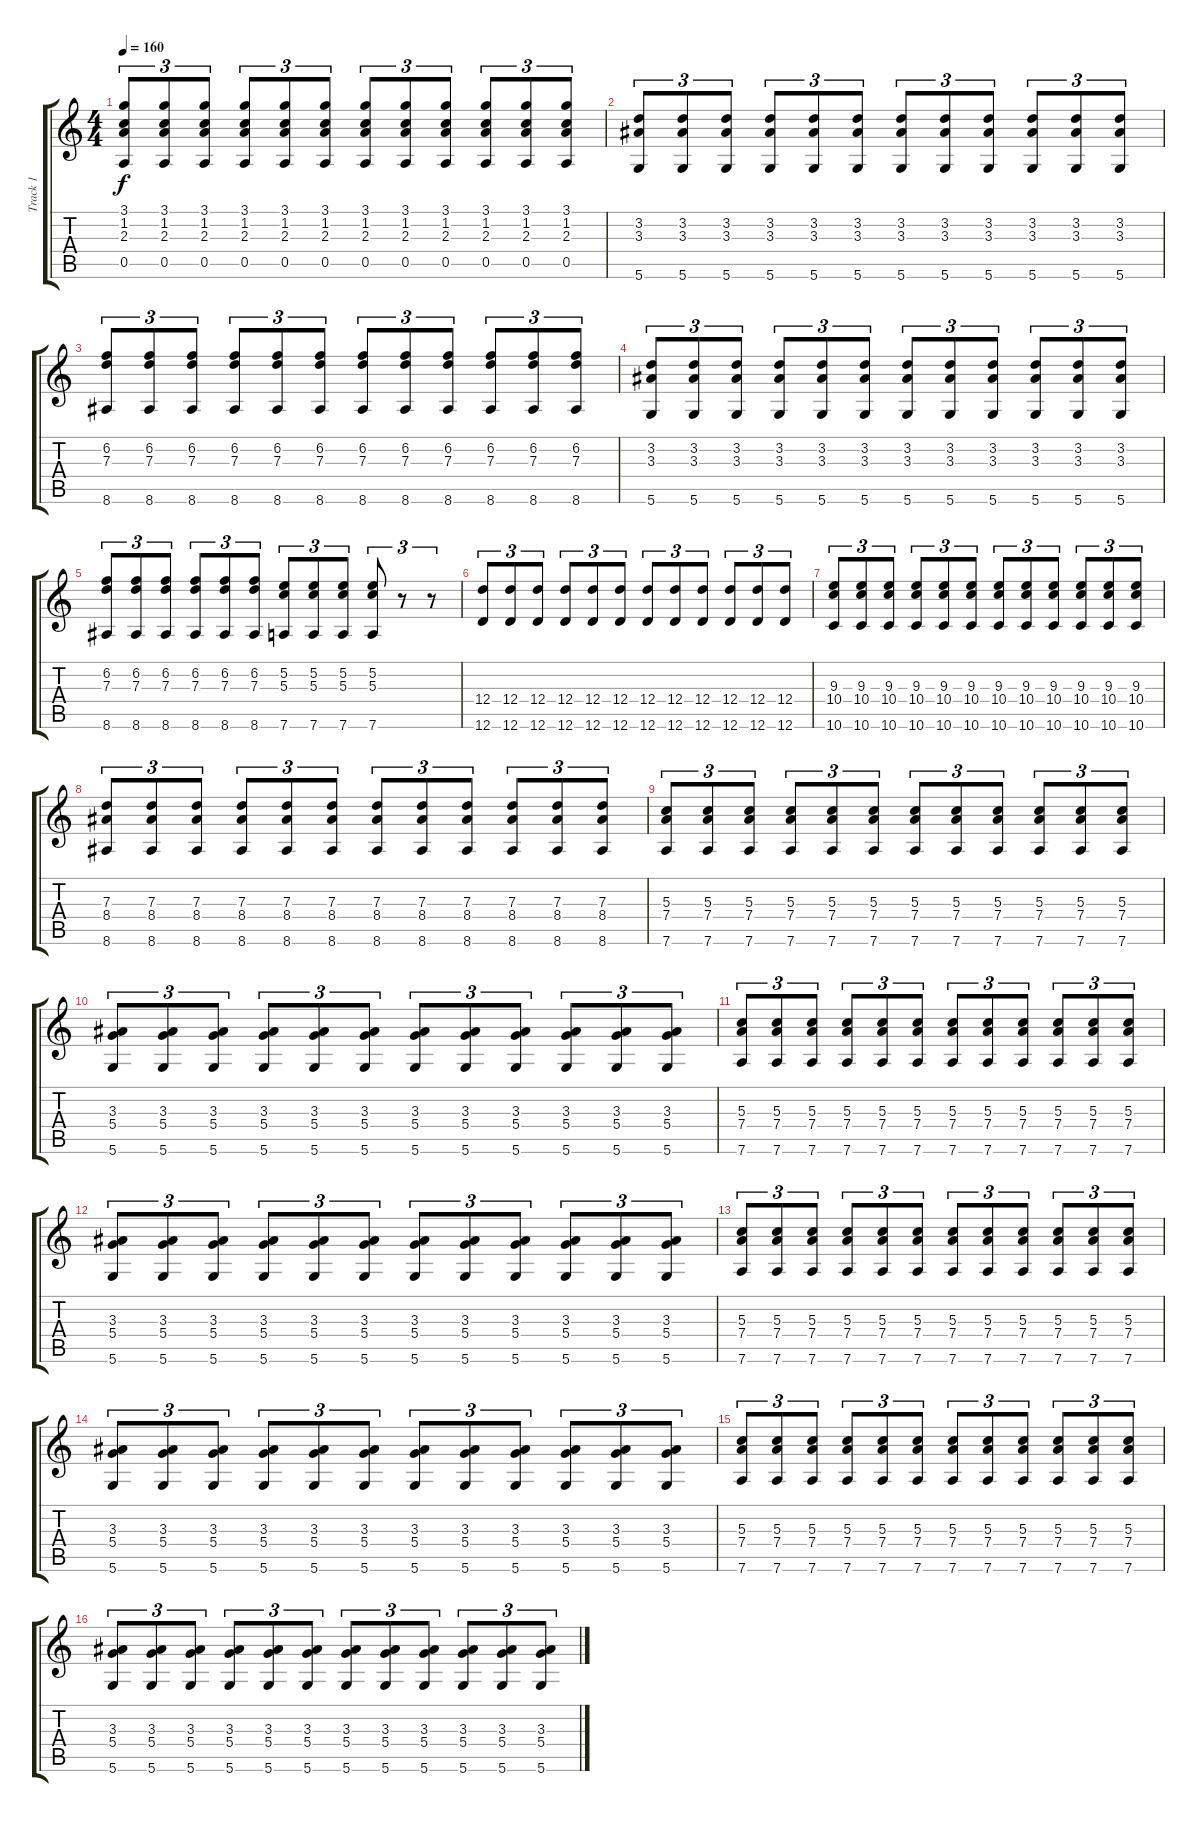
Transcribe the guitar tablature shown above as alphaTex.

\track ("Track 1" "Track 1") {instrument distortionguitar}
\staff {score tabs}
\tuning (E4 B3 G3 D3 A2 D2) {hide}
\ts (4 4)
\tempo 160
\clef g2
\ks c
(3.1 1.2 2.3 0.5).8{tu (3 2) dy f} (3.1 1.2 2.3 0.5).8{tu (3 2)} (3.1 1.2 2.3 0.5).8{tu (3 2)} (3.1 1.2 2.3 0.5).8{tu (3 2)} (3.1 1.2 2.3 0.5).8{tu (3 2)} (3.1 1.2 2.3 0.5).8{tu (3 2)} (3.1 1.2 2.3 0.5).8{tu (3 2)} (3.1 1.2 2.3 0.5).8{tu (3 2)} (3.1 1.2 2.3 0.5).8{tu (3 2)} (3.1 1.2 2.3 0.5).8{tu (3 2)} (3.1 1.2 2.3 0.5).8{tu (3 2)} (3.1 1.2 2.3 0.5).8{tu (3 2)} |
(3.2 3.3 5.6).8{tu (3 2)} (3.2 3.3 5.6).8{tu (3 2)} (3.2 3.3 5.6).8{tu (3 2)} (3.2 3.3 5.6).8{tu (3 2)} (3.2 3.3 5.6).8{tu (3 2)} (3.2 3.3 5.6).8{tu (3 2)} (3.2 3.3 5.6).8{tu (3 2)} (3.2 3.3 5.6).8{tu (3 2)} (3.2 3.3 5.6).8{tu (3 2)} (3.2 3.3 5.6).8{tu (3 2)} (3.2 3.3 5.6).8{tu (3 2)} (3.2 3.3 5.6).8{tu (3 2)} |
(6.2 7.3 8.6).8{tu (3 2)} (6.2 7.3 8.6).8{tu (3 2)} (6.2 7.3 8.6).8{tu (3 2)} (6.2 7.3 8.6).8{tu (3 2)} (6.2 7.3 8.6).8{tu (3 2)} (6.2 7.3 8.6).8{tu (3 2)} (6.2 7.3 8.6).8{tu (3 2)} (6.2 7.3 8.6).8{tu (3 2)} (6.2 7.3 8.6).8{tu (3 2)} (6.2 7.3 8.6).8{tu (3 2)} (6.2 7.3 8.6).8{tu (3 2)} (6.2 7.3 8.6).8{tu (3 2)} |
(3.2 3.3 5.6).8{tu (3 2)} (3.2 3.3 5.6).8{tu (3 2)} (3.2 3.3 5.6).8{tu (3 2)} (3.2 3.3 5.6).8{tu (3 2)} (3.2 3.3 5.6).8{tu (3 2)} (3.2 3.3 5.6).8{tu (3 2)} (3.2 3.3 5.6).8{tu (3 2)} (3.2 3.3 5.6).8{tu (3 2)} (3.2 3.3 5.6).8{tu (3 2)} (3.2 3.3 5.6).8{tu (3 2)} (3.2 3.3 5.6).8{tu (3 2)} (3.2 3.3 5.6).8{tu (3 2)} |
(6.2 7.3 8.6).8{tu (3 2)} (6.2 7.3 8.6).8{tu (3 2)} (6.2 7.3 8.6).8{tu (3 2)} (6.2 7.3 8.6).8{tu (3 2)} (6.2 7.3 8.6).8{tu (3 2)} (6.2 7.3 8.6).8{tu (3 2)} (5.2 5.3 7.6).8{tu (3 2)} (5.2 5.3 7.6).8{tu (3 2)} (5.2 5.3 7.6).8{tu (3 2)} (5.2 5.3 7.6).8{tu (3 2)} r.8{tu (3 2)} r.8{tu (3 2)} |
(12.4 12.6).8{tu (3 2)} (12.4 12.6).8{tu (3 2)} (12.4 12.6).8{tu (3 2)} (12.4 12.6).8{tu (3 2)} (12.4 12.6).8{tu (3 2)} (12.4 12.6).8{tu (3 2)} (12.4 12.6).8{tu (3 2)} (12.4 12.6).8{tu (3 2)} (12.4 12.6).8{tu (3 2)} (12.4 12.6).8{tu (3 2)} (12.4 12.6).8{tu (3 2)} (12.4 12.6).8{tu (3 2)} |
(9.3 10.4 10.6).8{tu (3 2)} (9.3 10.4 10.6).8{tu (3 2)} (9.3 10.4 10.6).8{tu (3 2)} (9.3 10.4 10.6).8{tu (3 2)} (9.3 10.4 10.6).8{tu (3 2)} (9.3 10.4 10.6).8{tu (3 2)} (9.3 10.4 10.6).8{tu (3 2)} (9.3 10.4 10.6).8{tu (3 2)} (9.3 10.4 10.6).8{tu (3 2)} (9.3 10.4 10.6).8{tu (3 2)} (9.3 10.4 10.6).8{tu (3 2)} (9.3 10.4 10.6).8{tu (3 2)} |
(7.3 8.4 8.6).8{tu (3 2)} (7.3 8.4 8.6).8{tu (3 2)} (7.3 8.4 8.6).8{tu (3 2)} (7.3 8.4 8.6).8{tu (3 2)} (7.3 8.4 8.6).8{tu (3 2)} (7.3 8.4 8.6).8{tu (3 2)} (7.3 8.4 8.6).8{tu (3 2)} (7.3 8.4 8.6).8{tu (3 2)} (7.3 8.4 8.6).8{tu (3 2)} (7.3 8.4 8.6).8{tu (3 2)} (7.3 8.4 8.6).8{tu (3 2)} (7.3 8.4 8.6).8{tu (3 2)} |
(5.3 7.4 7.6).8{tu (3 2)} (5.3 7.4 7.6).8{tu (3 2)} (5.3 7.4 7.6).8{tu (3 2)} (5.3 7.4 7.6).8{tu (3 2)} (5.3 7.4 7.6).8{tu (3 2)} (5.3 7.4 7.6).8{tu (3 2)} (5.3 7.4 7.6).8{tu (3 2)} (5.3 7.4 7.6).8{tu (3 2)} (5.3 7.4 7.6).8{tu (3 2)} (5.3 7.4 7.6).8{tu (3 2)} (5.3 7.4 7.6).8{tu (3 2)} (5.3 7.4 7.6).8{tu (3 2)} |
(3.3 5.4 5.6).8{tu (3 2)} (3.3 5.4 5.6).8{tu (3 2)} (3.3 5.4 5.6).8{tu (3 2)} (3.3 5.4 5.6).8{tu (3 2)} (3.3 5.4 5.6).8{tu (3 2)} (3.3 5.4 5.6).8{tu (3 2)} (3.3 5.4 5.6).8{tu (3 2)} (3.3 5.4 5.6).8{tu (3 2)} (3.3 5.4 5.6).8{tu (3 2)} (3.3 5.4 5.6).8{tu (3 2)} (3.3 5.4 5.6).8{tu (3 2)} (3.3 5.4 5.6).8{tu (3 2)} |
(5.3 7.4 7.6).8{tu (3 2)} (5.3 7.4 7.6).8{tu (3 2)} (5.3 7.4 7.6).8{tu (3 2)} (5.3 7.4 7.6).8{tu (3 2)} (5.3 7.4 7.6).8{tu (3 2)} (5.3 7.4 7.6).8{tu (3 2)} (5.3 7.4 7.6).8{tu (3 2)} (5.3 7.4 7.6).8{tu (3 2)} (5.3 7.4 7.6).8{tu (3 2)} (5.3 7.4 7.6).8{tu (3 2)} (5.3 7.4 7.6).8{tu (3 2)} (5.3 7.4 7.6).8{tu (3 2)} |
(3.3 5.4 5.6).8{tu (3 2)} (3.3 5.4 5.6).8{tu (3 2)} (3.3 5.4 5.6).8{tu (3 2)} (3.3 5.4 5.6).8{tu (3 2)} (3.3 5.4 5.6).8{tu (3 2)} (3.3 5.4 5.6).8{tu (3 2)} (3.3 5.4 5.6).8{tu (3 2)} (3.3 5.4 5.6).8{tu (3 2)} (3.3 5.4 5.6).8{tu (3 2)} (3.3 5.4 5.6).8{tu (3 2)} (3.3 5.4 5.6).8{tu (3 2)} (3.3 5.4 5.6).8{tu (3 2)} |
(5.3 7.4 7.6).8{tu (3 2)} (5.3 7.4 7.6).8{tu (3 2)} (5.3 7.4 7.6).8{tu (3 2)} (5.3 7.4 7.6).8{tu (3 2)} (5.3 7.4 7.6).8{tu (3 2)} (5.3 7.4 7.6).8{tu (3 2)} (5.3 7.4 7.6).8{tu (3 2)} (5.3 7.4 7.6).8{tu (3 2)} (5.3 7.4 7.6).8{tu (3 2)} (5.3 7.4 7.6).8{tu (3 2)} (5.3 7.4 7.6).8{tu (3 2)} (5.3 7.4 7.6).8{tu (3 2)} |
(3.3 5.4 5.6).8{tu (3 2)} (3.3 5.4 5.6).8{tu (3 2)} (3.3 5.4 5.6).8{tu (3 2)} (3.3 5.4 5.6).8{tu (3 2)} (3.3 5.4 5.6).8{tu (3 2)} (3.3 5.4 5.6).8{tu (3 2)} (3.3 5.4 5.6).8{tu (3 2)} (3.3 5.4 5.6).8{tu (3 2)} (3.3 5.4 5.6).8{tu (3 2)} (3.3 5.4 5.6).8{tu (3 2)} (3.3 5.4 5.6).8{tu (3 2)} (3.3 5.4 5.6).8{tu (3 2)} |
(5.3 7.4 7.6).8{tu (3 2)} (5.3 7.4 7.6).8{tu (3 2)} (5.3 7.4 7.6).8{tu (3 2)} (5.3 7.4 7.6).8{tu (3 2)} (5.3 7.4 7.6).8{tu (3 2)} (5.3 7.4 7.6).8{tu (3 2)} (5.3 7.4 7.6).8{tu (3 2)} (5.3 7.4 7.6).8{tu (3 2)} (5.3 7.4 7.6).8{tu (3 2)} (5.3 7.4 7.6).8{tu (3 2)} (5.3 7.4 7.6).8{tu (3 2)} (5.3 7.4 7.6).8{tu (3 2)} |
(3.3 5.4 5.6).8{tu (3 2)} (3.3 5.4 5.6).8{tu (3 2)} (3.3 5.4 5.6).8{tu (3 2)} (3.3 5.4 5.6).8{tu (3 2)} (3.3 5.4 5.6).8{tu (3 2)} (3.3 5.4 5.6).8{tu (3 2)} (3.3 5.4 5.6).8{tu (3 2)} (3.3 5.4 5.6).8{tu (3 2)} (3.3 5.4 5.6).8{tu (3 2)} (3.3 5.4 5.6).8{tu (3 2)} (3.3 5.4 5.6).8{tu (3 2)} (3.3 5.4 5.6).8{tu (3 2)}
